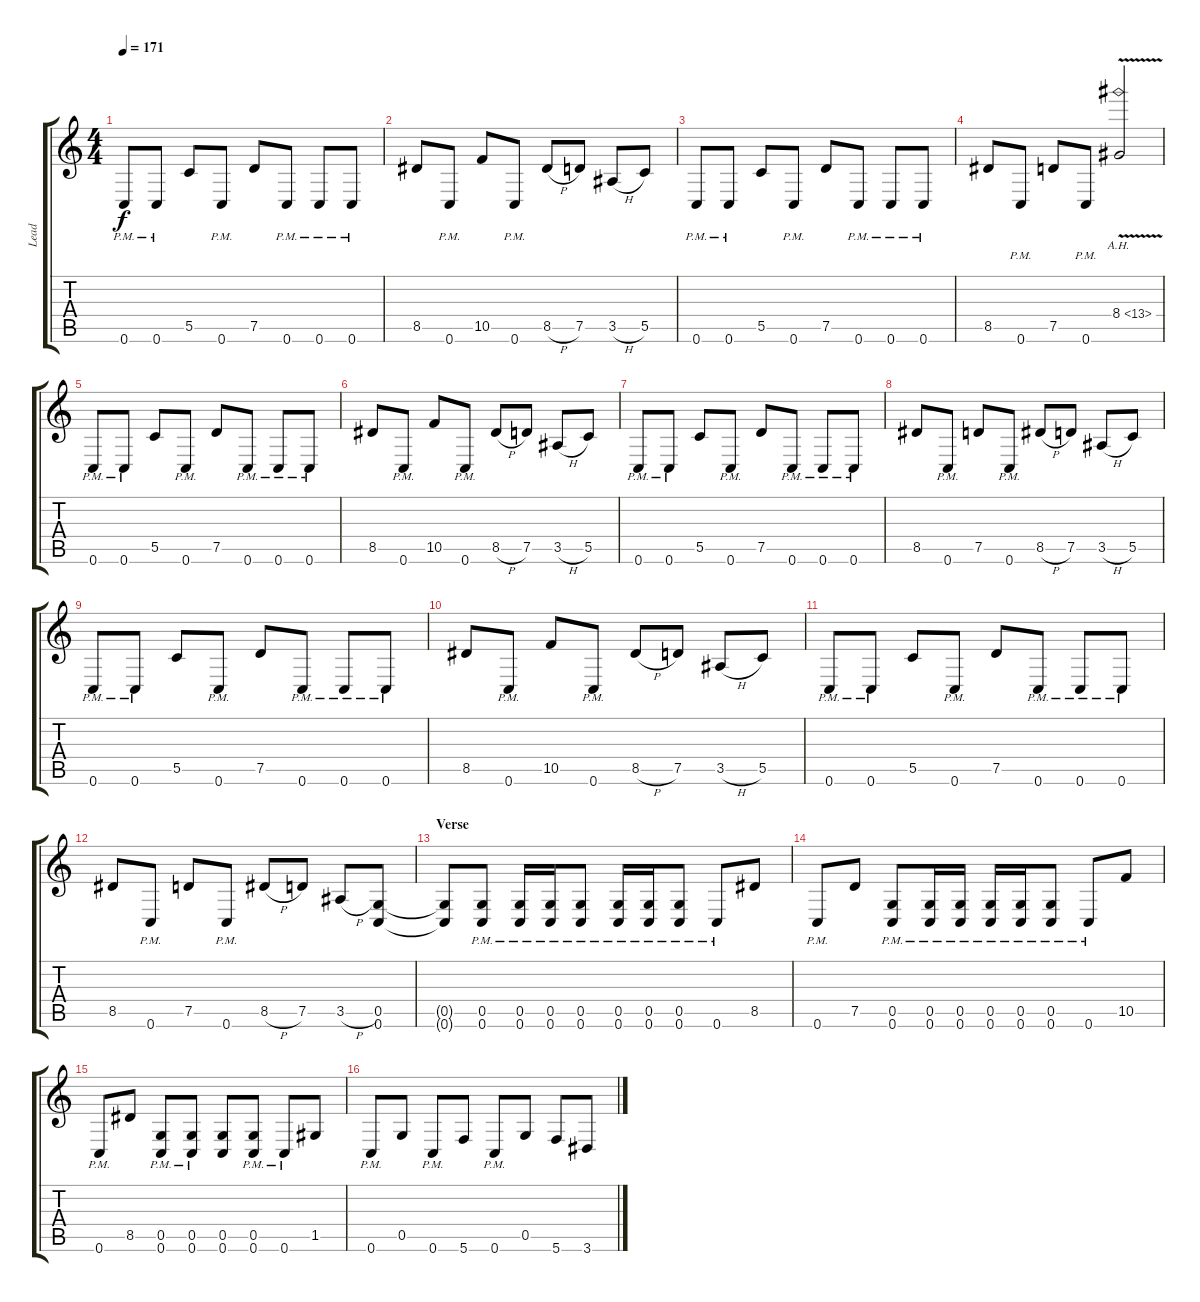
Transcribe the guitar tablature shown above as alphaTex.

\track ("Lead" "Lead") {instrument distortionguitar}
\staff {score tabs}
\tuning (D4 A3 F3 C3 G2 C2) {hide}
\ts (4 4)
\tempo 171
\clef g2
\ks c
0.6{pm}.8{dy f} 0.6{pm}.8 5.5.8 0.6{pm}.8 7.5.8 0.6{pm}.8 0.6{pm}.8 0.6{pm}.8 |
8.5.8 0.6{pm}.8 10.5.8 0.6{pm}.8 8.5{h}.8 7.5.8 3.5{h}.8 5.5.8 |
0.6{pm}.8 0.6{pm}.8 5.5.8 0.6{pm}.8 7.5.8 0.6{pm}.8 0.6{pm}.8 0.6{pm}.8 |
8.5.8 0.6{pm}.8 7.5.8 0.6{pm}.8 8.4{ah 5 v}.2 |
0.6{pm}.8 0.6{pm}.8 5.5.8 0.6{pm}.8 7.5.8 0.6{pm}.8 0.6{pm}.8 0.6{pm}.8 |
8.5.8 0.6{pm}.8 10.5.8 0.6{pm}.8 8.5{h}.8 7.5.8 3.5{h}.8 5.5.8 |
0.6{pm}.8 0.6{pm}.8 5.5.8 0.6{pm}.8 7.5.8 0.6{pm}.8 0.6{pm}.8 0.6{pm}.8 |
8.5.8 0.6{pm}.8 7.5.8 0.6{pm}.8 8.5{h}.8 7.5.8 3.5{h}.8 5.5.8 |
0.6{pm}.8 0.6{pm}.8 5.5.8 0.6{pm}.8 7.5.8 0.6{pm}.8 0.6{pm}.8 0.6{pm}.8 |
8.5.8 0.6{pm}.8 10.5.8 0.6{pm}.8 8.5{h}.8 7.5.8 3.5{h}.8 5.5.8 |
0.6{pm}.8 0.6{pm}.8 5.5.8 0.6{pm}.8 7.5.8 0.6{pm}.8 0.6{pm}.8 0.6{pm}.8 |
8.5.8 0.6{pm}.8 7.5.8 0.6{pm}.8 8.5{h}.8 7.5.8 3.5{h}.8 (0.5 0.6).8 |
\section ("" "Verse")
(0.5{t} 0.6{t}).8 (0.5{pm} 0.6{pm}).8 (0.5{pm} 0.6{pm}).16 (0.5{pm} 0.6{pm}).16 (0.5{pm} 0.6{pm}).8 (0.5{pm} 0.6{pm}).16 (0.5{pm} 0.6{pm}).16 (0.5{pm} 0.6{pm}).8 0.6{pm}.8 8.5.8 |
0.6{pm}.8 7.5.8 (0.5{pm} 0.6{pm}).8 (0.5{pm} 0.6{pm}).16 (0.5{pm} 0.6{pm}).16 (0.5{pm} 0.6{pm}).16 (0.5{pm} 0.6{pm}).16 (0.5{pm} 0.6{pm}).8 0.6{pm}.8 10.5.8 |
0.6{pm}.8 8.5.8 (0.5{pm} 0.6{pm}).8 (0.5{pm} 0.6{pm}).8 (0.5 0.6).8 (0.5{pm} 0.6{pm}).8 0.6{pm}.8 1.5.8 |
0.6{pm}.8 0.5.8 0.6{pm}.8 5.6.8 0.6{pm}.8 0.5.8 5.6.8 3.6.8
